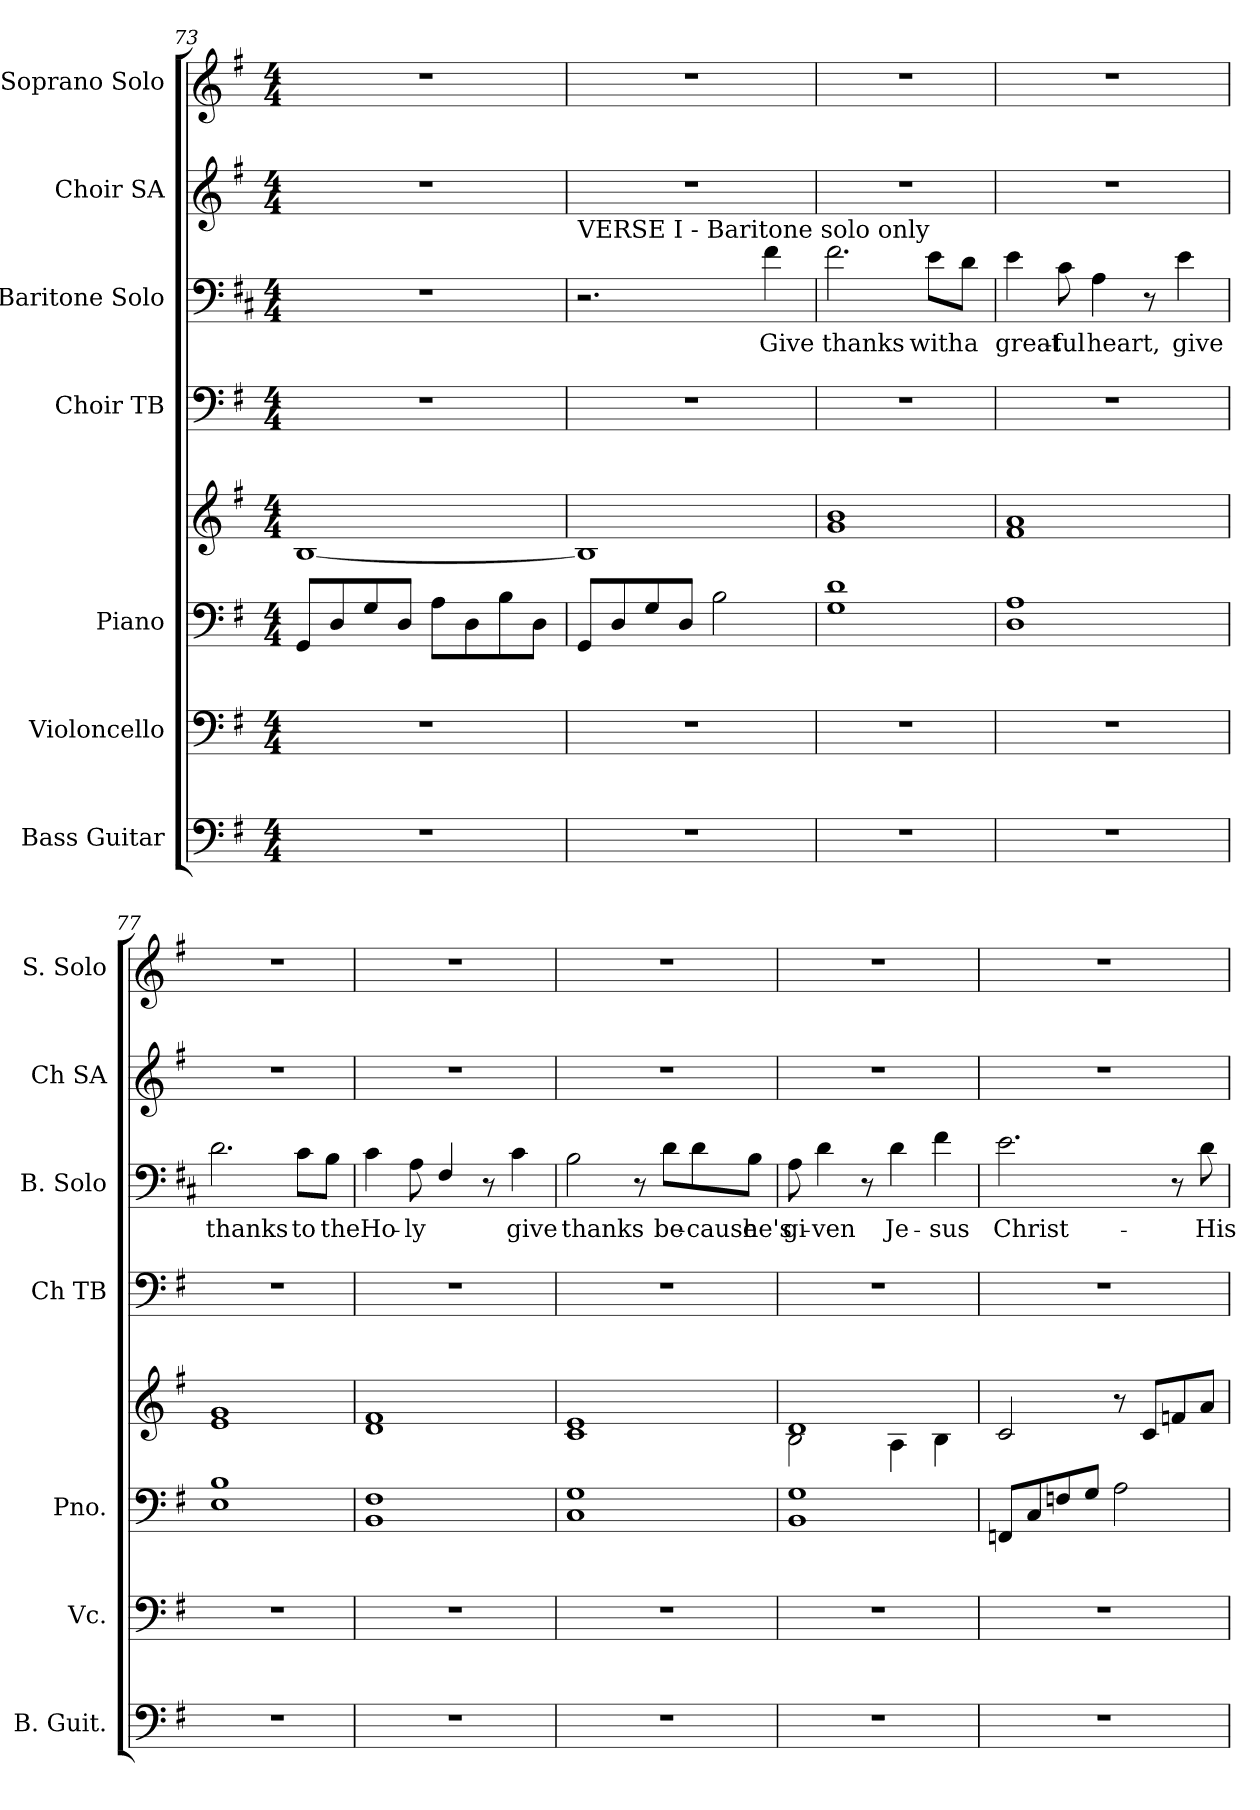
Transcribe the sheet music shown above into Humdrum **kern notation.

**kern	**kern	**kern	**kern	**kern	**kern	**text	**kern	**kern
*part7	*part6	*part5	*part5	*part4	*part3	*part3	*part2	*part1
*staff8	*staff7	*staff6	*staff5	*staff4	*staff3	*staff3	*staff2	*staff1
*I"Bass Guitar	*I"Violoncello	*I"Piano	*	*I"Choir TB	*I"Baritone Solo	*	*I"Choir SA	*I"Soprano Solo
*I'B. Guit.	*I'Vc.	*I'Pno.	*	*I'Ch TB	*I'B. Solo	*	*I'Ch SA	*I'S. Solo
*clefF4	*clefF4	*clefF4	*clefG2	*clefF4	*clefF4	*	*clefG2	*clefG2
*ITrd7c12	*	*	*	*	*ITrd4c7	*	*	*
*k[f#]	*k[f#]	*k[f#]	*k[f#]	*k[f#]	*k[f#]	*	*k[f#]	*k[f#]
*M4/4	*M4/4	*M4/4	*M4/4	*M4/4	*M4/4	*	*M4/4	*M4/4
=73	=73	=73	=73	=73	=73	=73	=73	=73
1r	1r	8GG/L	[1B	1r	1r	.	1r	1r
.	.	8D/	.	.	.	.	.	.
.	.	8G/	.	.	.	.	.	.
.	.	8D/J	.	.	.	.	.	.
.	.	8A\L	.	.	.	.	.	.
.	.	8D\	.	.	.	.	.	.
.	.	8B\	.	.	.	.	.	.
.	.	8D\J	.	.	.	.	.	.
=74	=74	=74	=74	=74	=74	=74	=74	=74
!	!	!	!	!	!LO:TX:a:t=VERSE I - Baritone solo only	!	!	!
1r	1r	8GG/L	1B]	1r	2.r	.	1r	1r
.	.	8D/	.	.	.	.	.	.
.	.	8G/	.	.	.	.	.	.
.	.	8D/J	.	.	.	.	.	.
.	.	2B\	.	.	.	.	.	.
!	!	!	!	!	!	!LO:LY:b	!	!
.	.	.	.	.	4B\	Give	.	.
!!LO:LB:g=z
=75	=75	=75	=75	=75	=75	=75	=75	=75
!	!	!	!	!	!	!LO:LY:b	!	!
1r	1r	1G 1d	1g 1b	1r	2.B\	thanks	1r	1r
!	!	!	!	!	!	!LO:LY:b	!	!
.	.	.	.	.	8A\L	with	.	.
!	!	!	!	!	!	!LO:LY:b	!	!
.	.	.	.	.	8G\J	a	.	.
=76	=76	=76	=76	=76	=76	=76	=76	=76
!	!	!	!	!	!	!LO:LY:b	!	!
1r	1r	1D 1A	1f# 1a	1r	4A\	great-	1r	1r
!	!	!	!	!	!	!LO:LY:b	!	!
.	.	.	.	.	8F#\	-ful	.	.
!	!	!	!	!	!	!LO:LY:b	!	!
.	.	.	.	.	4D\	heart,	.	.
.	.	.	.	.	8r	.	.	.
!	!	!	!	!	!	!LO:LY:b	!	!
.	.	.	.	.	4A\	give	.	.
=77	=77	=77	=77	=77	=77	=77	=77	=77
!	!	!	!	!	!	!LO:LY:b	!	!
1r	1r	1E 1B	1e 1g	1r	2.G\	thanks	1r	1r
!	!	!	!	!	!	!LO:LY:b	!	!
.	.	.	.	.	8F#\L	to	.	.
!	!	!	!	!	!	!LO:LY:b	!	!
.	.	.	.	.	8E\J	the	.	.
=78	=78	=78	=78	=78	=78	=78	=78	=78
!	!	!	!	!	!	!LO:LY:b	!	!
1r	1r	1BB 1F#	1d 1f#	1r	4F#\	Ho-	1r	1r
!	!	!	!	!	!	!LO:LY:b	!	!
.	.	.	.	.	8D\	-ly	.	.
.	.	.	.	.	4BB/	.	.	.
.	.	.	.	.	8r	.	.	.
!	!	!	!	!	!	!LO:LY:b	!	!
.	.	.	.	.	4F#\	give	.	.
=79	=79	=79	=79	=79	=79	=79	=79	=79
!	!	!	!	!	!	!LO:LY:b	!	!
1r	1r	1C 1G	1c 1e	1r	2E\	thanks	1r	1r
.	.	.	.	.	8r	.	.	.
!	!	!	!	!	!	!LO:LY:b	!	!
.	.	.	.	.	8G\L	be-	.	.
!	!	!	!	!	!	!LO:LY:b	!	!
.	.	.	.	.	8G\	-cause	.	.
!	!	!	!	!	!	!LO:LY:b	!	!
.	.	.	.	.	8E\J	he's	.	.
=80	=80	=80	=80	=80	=80	=80	=80	=80
*	*	*	*^	*	*	*	*	*
!	!	!	!	!	!	!	!LO:LY:b	!	!
1r	1r	1BB 1G	1d	2B\	1r	8D\	gi-	1r	1r
!	!	!	!	!	!	!	!LO:LY:b	!	!
.	.	.	.	.	.	4G\	-ven	.	.
.	.	.	.	.	.	8r	.	.	.
!	!	!	!	!	!	!	!LO:LY:b	!	!
.	.	.	.	4A\	.	4G\	Je-	.	.
!	!	!	!	!	!	!	!LO:LY:b	!	!
.	.	.	.	4B\	.	4B\	-sus	.	.
=81	=81	=81	=81	=81	=81	=81	=81	=81	=81
!	!	!	!	!	!	!	!LO:LY:b	!	!
*	*	*	*v	*v	*	*	*	*	*
1r	1r	8FFn/L	2c/	1r	2.A\	Christ-	1r	1r
.	.	8C/	.	.	.	.	.	.
.	.	8Fn/	.	.	.	.	.	.
.	.	8G/J	.	.	.	.	.	.
.	.	2A\	8r	.	.	.	.	.
.	.	.	8c/L	.	.	.	.	.
.	.	.	8fn/	.	8r	.	.	.
!	!	!	!	!	!	!LO:LY:b	!	!
.	.	.	8a/J	.	8G\	-His	.	.
=	=	=	=	=	=	=	=	=
*-	*-	*-	*-	*-	*-	*-	*-	*-
